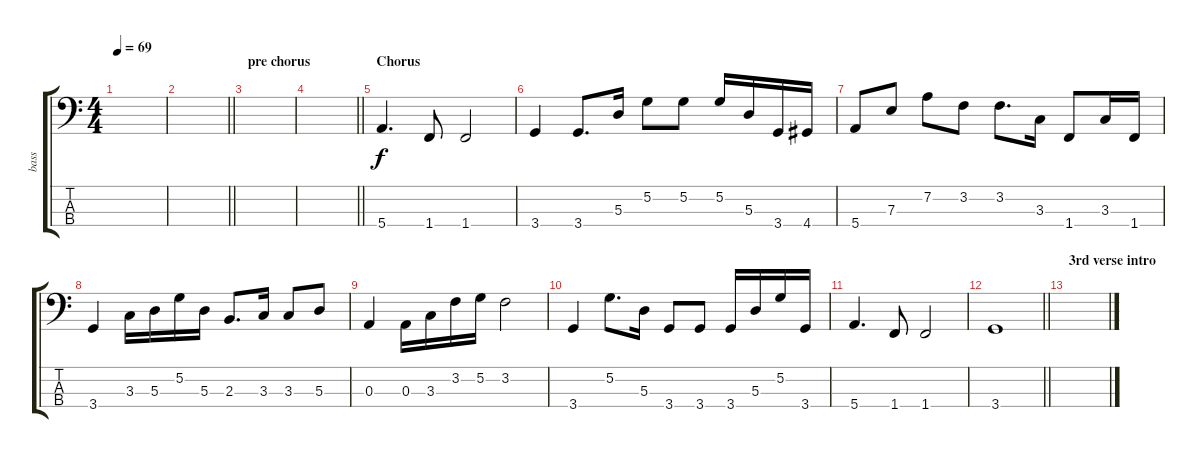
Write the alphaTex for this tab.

\track ("bass" "bass") {instrument electricbassfinger}
\staff {score tabs}
\tuning (G2 D2 A1 E1) {hide}
\ts (4 4)
\tempo 69
\clef f4
\ks c
|
\barLineRight lightlight
|
\section ("" "pre chorus")
|
\barLineRight lightlight
|
\section ("" "Chorus")
5.4.4{d} 1.4.8 1.4.2 |
3.4.4 3.4.8{d} 5.3.16 5.2.8 5.2.8 5.2.16 5.3.16 3.4.16 4.4.16 |
5.4.8 7.3.8 7.2.8 3.2.8 3.2.8{d} 3.3.16 1.4.8 3.3.16 1.4.16 |
3.4.4 3.3.16 5.3.16 5.2.16 5.3.16 2.3.8{d} 3.3.16 3.3.8 5.3.8 |
0.3.4 0.3.16 3.3.16 3.2.16 5.2.16 3.2.2 |
3.4.4 5.2.8{d} 5.3.16 3.4.8 3.4.8 3.4.16 5.3.16 5.2.16 3.4.16 |
5.4.4{d} 1.4.8 1.4.2 |
\barLineRight lightlight
3.4.1 |
\section ("" "3rd verse intro")
